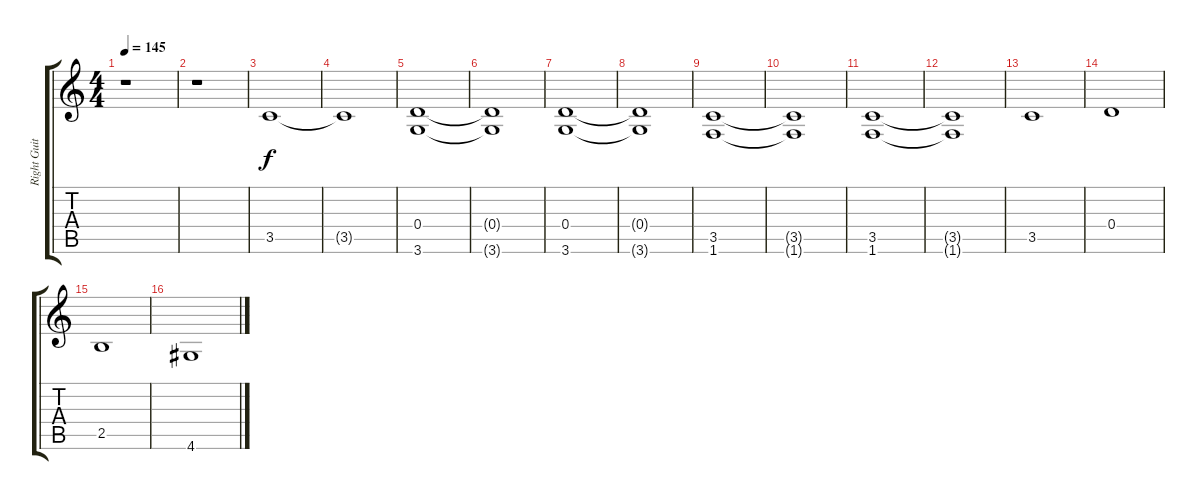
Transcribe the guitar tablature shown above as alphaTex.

\track ("Right Guitar" "Right Guit") {instrument overdrivenguitar}
\staff {score tabs}
\tuning (E4 B3 G3 D3 A2 E2) {hide}
\ts (4 4)
\tempo 145
\clef g2
\ks c
r.1{dy f} |
r.1 |
3.5.1 |
3.5{t}.1 |
(0.4 3.6).1 |
(0.4{t} 3.6{t}).1 |
(0.4 3.6).1 |
(0.4{t} 3.6{t}).1 |
(3.5 1.6).1 |
(3.5{t} 1.6{t}).1 |
(3.5 1.6).1 |
(3.5{t} 1.6{t}).1 |
3.5.1 |
0.4.1 |
2.5.1 |
4.6.1
